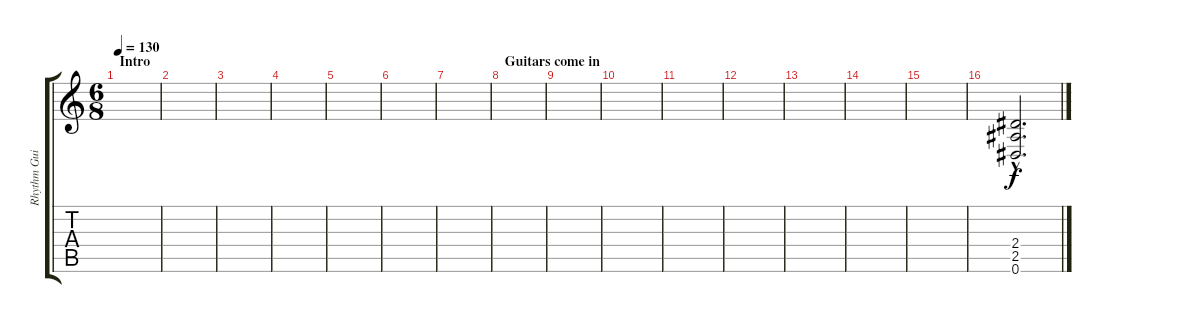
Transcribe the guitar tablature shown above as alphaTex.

\track ("Rhythm Guitar" "Rhythm Gui") {instrument overdrivenguitar}
\staff {score tabs}
\tuning (Eb4 Bb3 Gb3 Db3 Ab2 Eb2) {hide}
\ts (6 8)
\section ("" "Intro")
\tempo 130
\clef g2
\ks c
|
|
|
|
|
|
|
\section ("" "Guitars come in")
|
|
|
|
|
|
|
|
(2.4{hac} 2.5{hac} 0.6{hac}).2{d}
